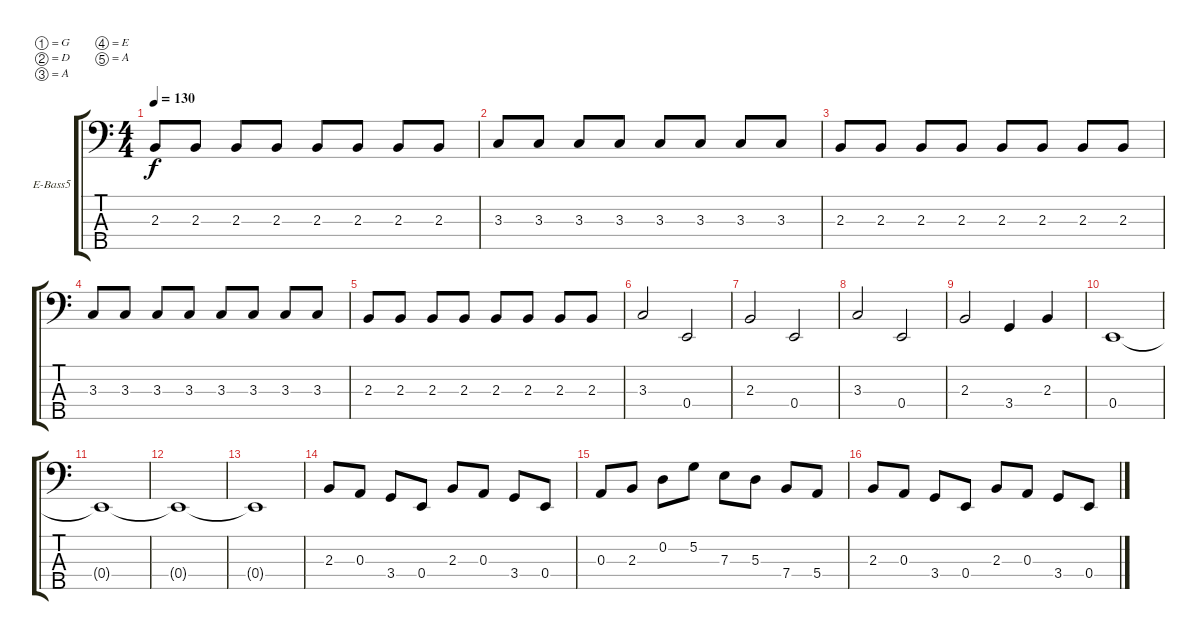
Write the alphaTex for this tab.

\bracketExtendMode groupsimilarinstruments
\firstSystemTrackNameOrientation horizontal
\otherSystemsTrackNameOrientation horizontal
\track ("Rob" "E-Bass5") {instrument electricbassfinger}
\staff {score tabs}
\tuning (G2 D2 A1 E1 A0)
\ts (4 4)
\tempo 130
\clef f4
\ks c
2.3.8{dy f} 2.3.8 2.3.8 2.3.8 2.3.8 2.3.8 2.3.8 2.3.8 |
3.3.8 3.3.8 3.3.8 3.3.8 3.3.8 3.3.8 3.3.8 3.3.8 |
2.3.8 2.3.8 2.3.8 2.3.8 2.3.8 2.3.8 2.3.8 2.3.8 |
3.3.8 3.3.8 3.3.8 3.3.8 3.3.8 3.3.8 3.3.8 3.3.8 |
2.3.8 2.3.8 2.3.8 2.3.8 2.3.8 2.3.8 2.3.8 2.3.8 |
3.3.2 0.4.2 |
2.3.2 0.4.2 |
3.3.2 0.4.2 |
2.3.2 3.4.4 2.3.4 |
0.4.1 |
0.4{t}.1 |
0.4{t}.1 |
0.4{t}.1 |
2.3.8 0.3.8 3.4.8 0.4.8 2.3.8 0.3.8 3.4.8 0.4.8 |
0.3.8 2.3.8 0.2.8 5.2.8 7.3.8 5.3.8 7.4.8 5.4.8 |
2.3.8 0.3.8 3.4.8 0.4.8 2.3.8 0.3.8 3.4.8 0.4.8
